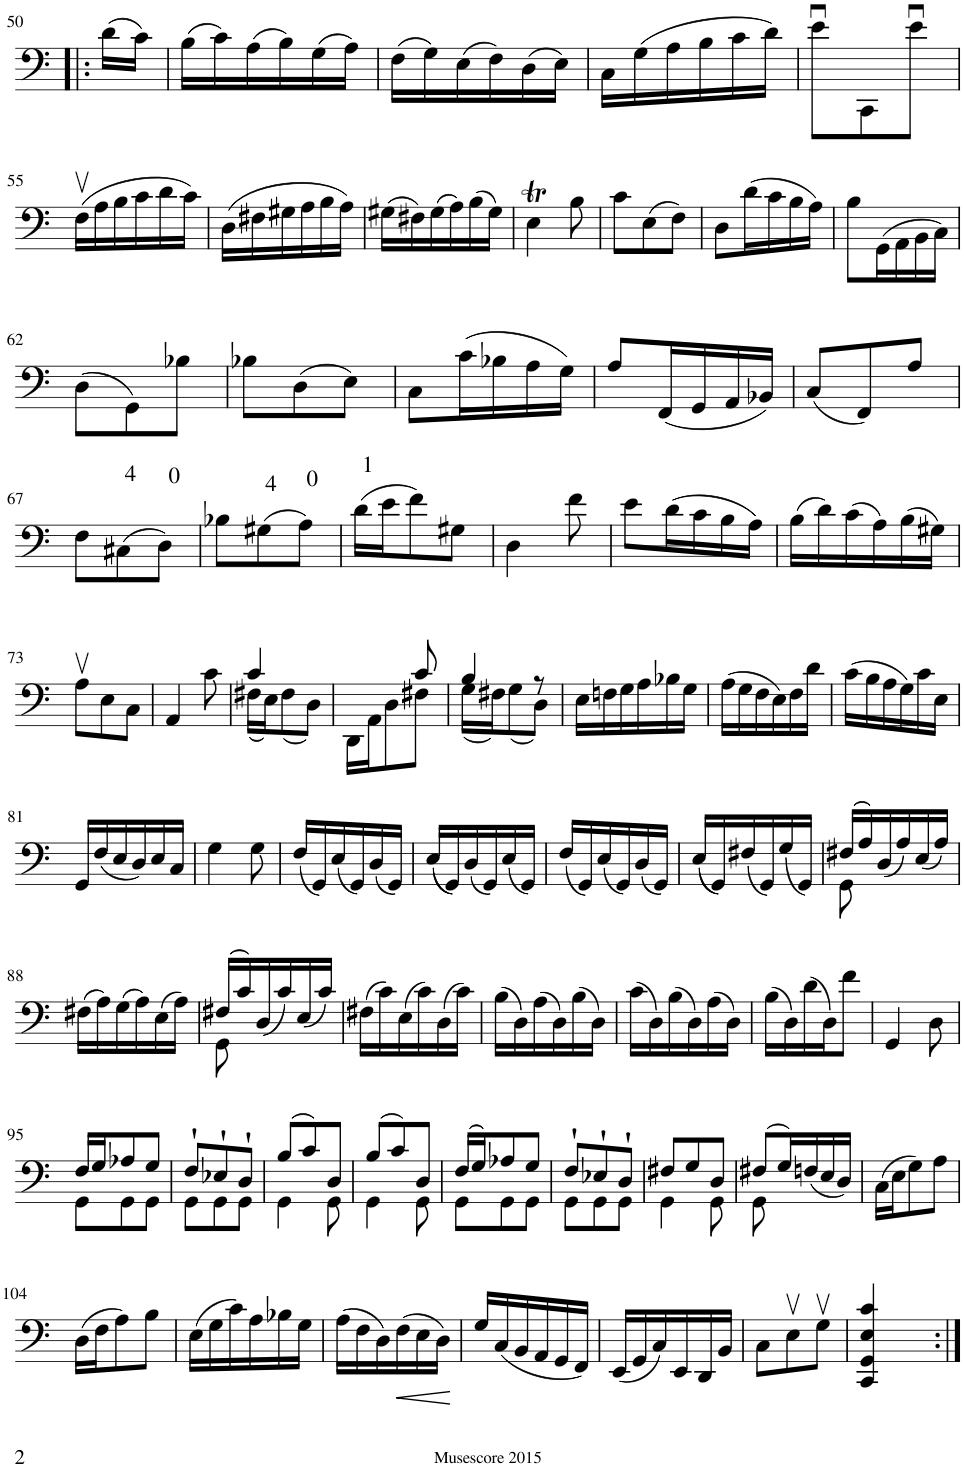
**kern	**dynam
*part1	*part1
*staff1	*staff1
*I"Violoncello, Solo Cello	*
*I'Vlc.	*
!!LO:PB:g=z
*clefF4	*
*k[]	*
*M3/8	*
=50!|:	=50!|:
(16d\LL	.
16c\JJ)	.
=51	=51
(16B\LL	.
16c\)	.
(16A\	.
16B\)	.
(16G\	.
16A\JJ)	.
=52	=52
(16F\LL	.
16G\)	.
(16E\	.
16F\)	.
(16D\	.
16E\JJ)	.
=53	=53
16C\LL	.
(16G\	.
16A\	.
16B\	.
16c\	.
16d\JJ)	.
=54	=54
8eu\L	.
8CC\	.
8eu\J	.
!!LO:LB:g=z
=55	=55
(16Fv\LL	.
16A\	.
16B\	.
16c\	.
16d\	.
16c\JJ)	.
=56	=56
(16D\LL	.
16F#X\	.
16G#X\	.
16A\	.
16B\	.
16A\JJ)	.
=57	=57
(16G#X\LL	.
16F#X\)	.
(16G#\	.
16A\)	.
(16B\	.
16G#\JJ)	.
=58	=58
4Et\	.
8B\	.
=59	=59
8c\L	.
(8E\	.
8F\J)	.
=60	=60
8D\L	.
(16d\L	.
16c\	.
16B\	.
16A\JJ)	.
=61	=61
8B\L	.
(16GG\L	.
16AA\	.
16BB\	.
16C\JJ)	.
!!LO:LB:g=z
=62	=62
(8D\L	.
8GG\)	.
8B-X\J	.
=63	=63
8B-X\L	.
(8D\	.
8E\J)	.
=64	=64
8C\L	.
(16c\L	.
16B-X\	.
16A\	.
16G\JJ)	.
=65	=65
8A/L	.
(16FF/L	.
16GG/	.
16AA/	.
16BB-X/JJ)	.
=66	=66
(8C/L	.
8FF/)	.
8A/J	.
!!LO:LB:g=z
=67	=67
8F\L	.
(8C#X\	.
8D\J)	.
=68	=68
8B-X\L	.
(8G#X\	.
8A\J)	.
=69	=69
(16d\LL	.
16e\J	.
8f\)	.
8G#X\J	.
=70	=70
4D\	.
8f\	.
=71	=71
8e\L	.
(16d\L	.
16c\	.
16B\	.
16A\JJ)	.
=72	=72
(16B\LL	.
16d\)	.
(16c\	.
16A\)	.
(16B\	.
16G#X\JJ)	.
!!LO:LB:g=z
=73	=73
8Av\L	.
8E\	.
8C\J	.
=74	=74
4AA/	.
8c\	.
=75	=75
*^	*
4c/	(16F#X\LL	.
.	16E\J)	.
.	(8F#\	.
8ryy	8D\J)	.
=76	=76	=76
4ryy	16DD\LL	.
.	16AA\J	.
.	8D\	.
8c/	8F#X\J	.
=77	=77	=77
4B/	(16G\LL	.
.	16F#X\J)	.
.	(8G\	.
8r	8D\J)	.
*v	*v	*
=78	=78
16E\LL	.
16Fn\	.
16G\	.
16A\	.
16B-X\	.
16G\JJ	.
=79	=79
(16A\LL	.
16G\	.
16F\	.
16E\)	.
16F\	.
16d\JJ	.
=80	=80
(16c\LL	.
16B\	.
16A\	.
16G\)	.
16c\	.
16E\JJ	.
!!LO:LB:g=z
=81	=81
16GG/LL	.
(16F/	.
16E/	.
16D/)	.
16E/	.
16C/JJ	.
=82	=82
4G\	.
8G\	.
=83	=83
(16F/LL	.
16GG/)	.
(16E/	.
16GG/)	.
(16D/	.
16GG/JJ)	.
=84	=84
((16E/LL	.
16GG/))	.
(16D/	.
16GG/)	.
(16E/	.
16GG/JJ)	.
=85	=85
(16F/LL	.
16GG/)	.
(16E/	.
16GG/)	.
(16D/	.
16GG/JJ)	.
=86	=86
((16E/LL	.
16GG/))	.
(16F#X/	.
16GG/)	.
(16G/	.
16GG/JJ)	.
=87	=87
*^	*
(16F#X/LL	8GG\	.
16A/)	.	.
(16D/	4ryy	.
16A/)	.	.
(16E/	.	.
16A/JJ)	.	.
*v	*v	*
!!LO:LB:g=z
=88	=88
(16F#X\LL	.
16A\)	.
(16G\	.
16A\)	.
(16E\	.
16A\JJ)	.
=89	=89
*^	*
(16F#X/LL	8GG\	.
16c/)	.	.
(16D/	4ryy	.
16c/)	.	.
(16E/	.	.
16c/JJ)	.	.
*v	*v	*
=90	=90
(16F#X\LL	.
16c\)	.
(16E\	.
16c\)	.
(16D\	.
16c\JJ)	.
=91	=91
(16B\LL	.
16D\)	.
(16A\	.
16D\)	.
(16B\	.
16D\JJ)	.
=92	=92
(16c\LL	.
16D\)	.
(16B\	.
16D\)	.
(16A\	.
16D\JJ)	.
=93	=93
(16B\LL	.
16D\)	.
(16d\	.
16D\J)	.
8f\J	.
=94	=94
4GG/	.
8D\	.
!!LO:LB:g=z
=95	=95
*^	*
16F/LL	8GG\L	.
16G/J	.	.
8A-X/	8GG\	.
8G/J	8GG\J	.
=96	=96	=96
8F`/L	8GG\L	.
8E-X`/	8GG\	.
8D`/J	8GG\J	.
=97	=97	=97
(8B/L	4GG\	.
8c/)	.	.
8D/J	8GG\	.
=98	=98	=98
(8B/L	4GG\	.
8c/)	.	.
8D/J	8GG\	.
=99	=99	=99
(16F/LL	8GG\L	.
16G/J)	.	.
8A-X/	8GG\	.
8G/J	8GG\J	.
=100	=100	=100
8F`/L	8GG\L	.
8E-X`/	8GG\	.
8D`/J	8GG\J	.
=101	=101	=101
8F#X/L	4GG\	.
8G/	.	.
8D/J	8GG\	.
=102	=102	=102
(8F#X/L	8GG\	.
16G/L)	4ryy	.
(16Fn/	.	.
16E/	.	.
16D/JJ)	.	.
*v	*v	*
=103	=103
(16C\LL	.
16E\J	.
8G\)	.
8A\J	.
!!LO:LB:g=z
=104	=104
(16D\LL	.
16F\J	.
8A\)	.
8B\J	.
=105	=105
(16E\LL	.
16G\	.
16c\)	.
16A\	.
16B-X\	.
16G\JJ	.
=106	=106
(16A\LL	.
16F\	.
16D\)	.
!	!LO:HP:b
(16F\	<
16E\	.
16D\JJ)	.
.	[
=107	=107
16G/LL	.
(16C/	.
16BB/	.
16AA/	.
16GG/	.
16FF/JJ)	.
=108	=108
(16EE/LL	.
16GG/	.
16C/)	.
16EE/	.
16DD/	.
16BB/JJ	.
=109	=109
8C\L	.
8Ev\	.
8Gv\J	.
=110	=110
4CC/ 4GG/ 4E/ 4c/	.
8ryy	.
=:|!	=:|!
*-	*-
